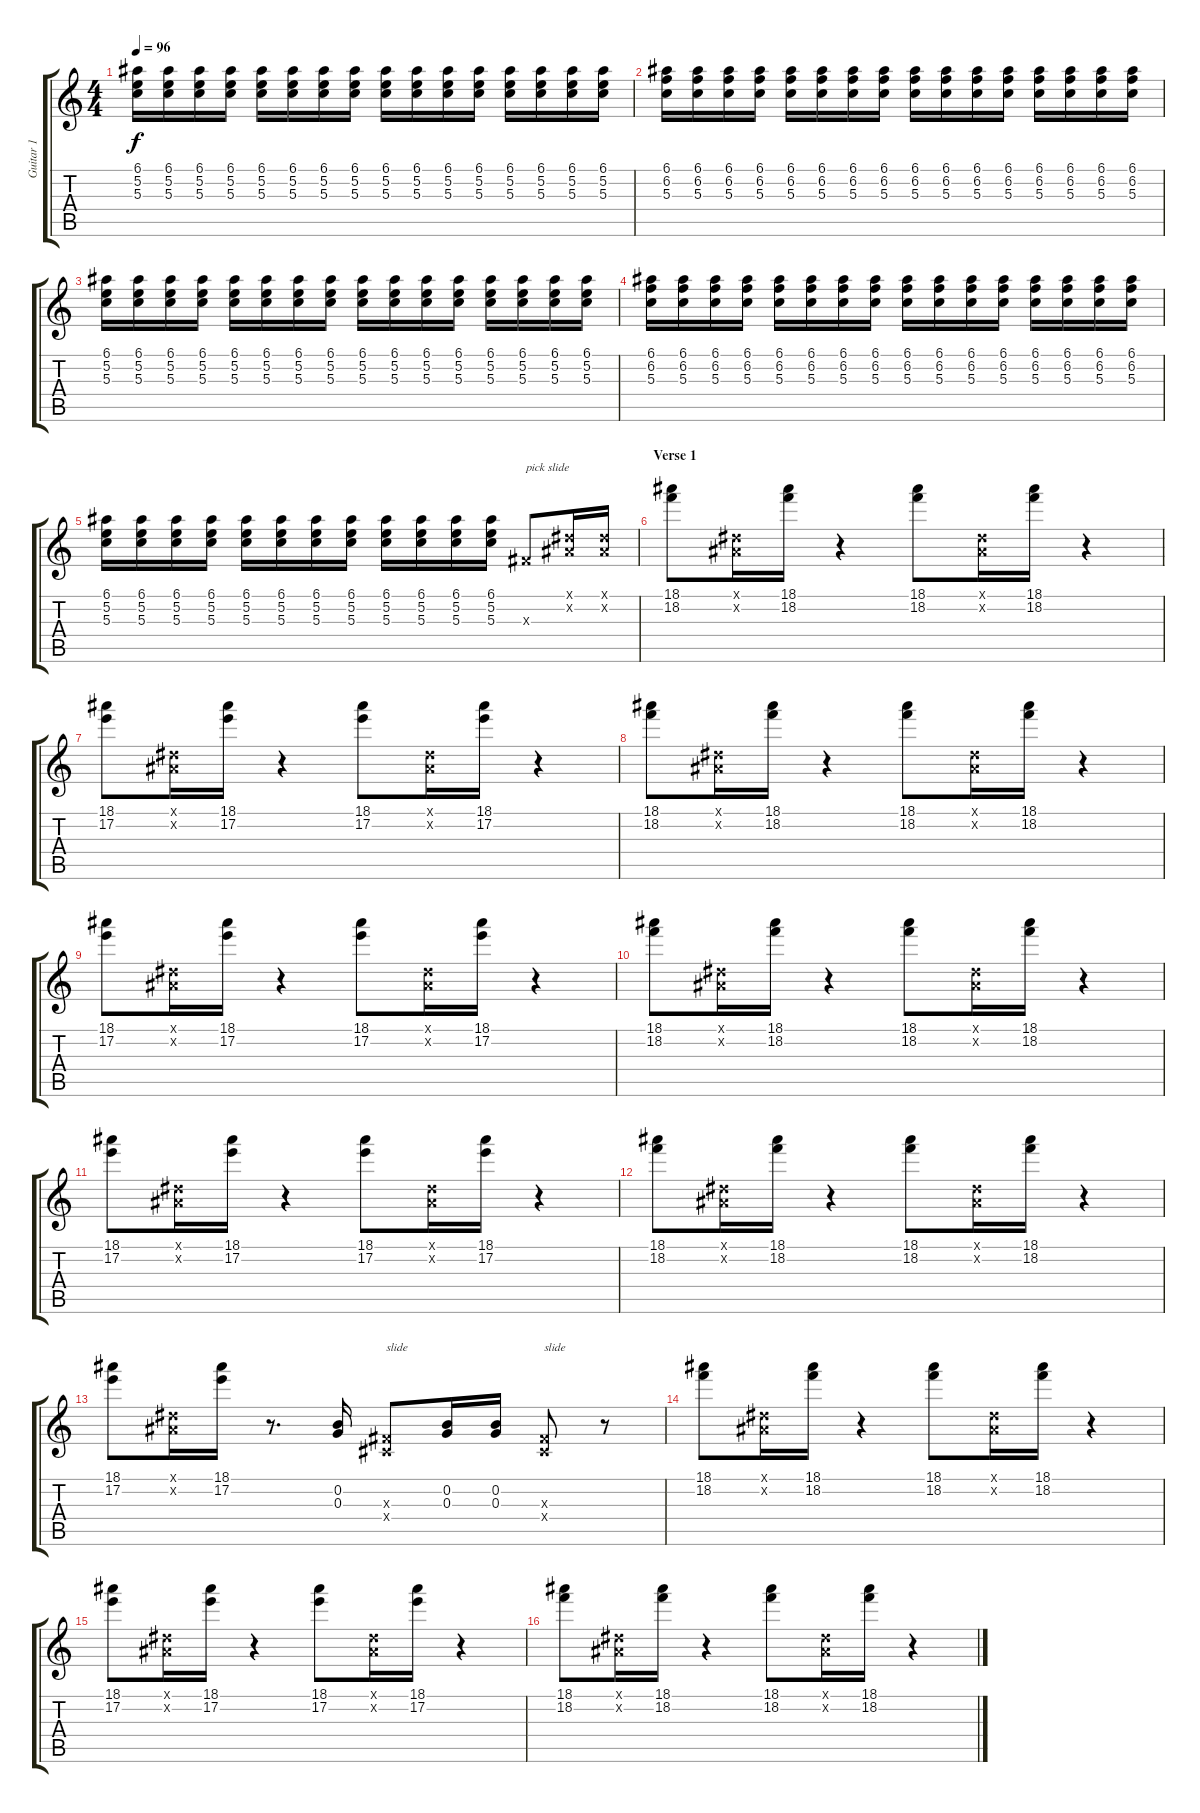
\track ("Guitar 1" "Guitar 1") {instrument electricguitarclean}
\staff {score tabs}
\tuning (E4 B3 G3 D3 A2 E2) {hide}
\ts (4 4)
\tempo 96
\clef g2
\ks c
(6.1 5.2 5.3).16{dy f} (6.1 5.2 5.3).16 (6.1 5.2 5.3).16 (6.1 5.2 5.3).16 (6.1 5.2 5.3).16 (6.1 5.2 5.3).16 (6.1 5.2 5.3).16 (6.1 5.2 5.3).16 (6.1 5.2 5.3).16 (6.1 5.2 5.3).16 (6.1 5.2 5.3).16 (6.1 5.2 5.3).16 (6.1 5.2 5.3).16 (6.1 5.2 5.3).16 (6.1 5.2 5.3).16 (6.1 5.2 5.3).16 |
(6.1 6.2 5.3).16 (6.1 6.2 5.3).16 (6.1 6.2 5.3).16 (6.1 6.2 5.3).16 (6.1 6.2 5.3).16 (6.1 6.2 5.3).16 (6.1 6.2 5.3).16 (6.1 6.2 5.3).16 (6.1 6.2 5.3).16 (6.1 6.2 5.3).16 (6.1 6.2 5.3).16 (6.1 6.2 5.3).16 (6.1 6.2 5.3).16 (6.1 6.2 5.3).16 (6.1 6.2 5.3).16 (6.1 6.2 5.3).16 |
(6.1 5.2 5.3).16 (6.1 5.2 5.3).16 (6.1 5.2 5.3).16 (6.1 5.2 5.3).16 (6.1 5.2 5.3).16 (6.1 5.2 5.3).16 (6.1 5.2 5.3).16 (6.1 5.2 5.3).16 (6.1 5.2 5.3).16 (6.1 5.2 5.3).16 (6.1 5.2 5.3).16 (6.1 5.2 5.3).16 (6.1 5.2 5.3).16 (6.1 5.2 5.3).16 (6.1 5.2 5.3).16 (6.1 5.2 5.3).16 |
(6.1 6.2 5.3).16 (6.1 6.2 5.3).16 (6.1 6.2 5.3).16 (6.1 6.2 5.3).16 (6.1 6.2 5.3).16 (6.1 6.2 5.3).16 (6.1 6.2 5.3).16 (6.1 6.2 5.3).16 (6.1 6.2 5.3).16 (6.1 6.2 5.3).16 (6.1 6.2 5.3).16 (6.1 6.2 5.3).16 (6.1 6.2 5.3).16 (6.1 6.2 5.3).16 (6.1 6.2 5.3).16 (6.1 6.2 5.3).16 |
(6.1 5.2 5.3).16 (6.1 5.2 5.3).16 (6.1 5.2 5.3).16 (6.1 5.2 5.3).16 (6.1 5.2 5.3).16 (6.1 5.2 5.3).16 (6.1 5.2 5.3).16 (6.1 5.2 5.3).16 (6.1 5.2 5.3).16 (6.1 5.2 5.3).16 (6.1 5.2 5.3).16 (6.1 5.2 5.3).16 -1.3{x}.8{txt "pick slide"} (-1.1{x} -1.2{x}).16 (-1.1{x} -1.2{x}).16 |
\section ("" "Verse 1")
(18.1 18.2).8 (-1.1{x} -1.2{x}).16 (18.1 18.2).16 r.4 (18.1 18.2).8 (-1.1{x} -1.2{x}).16 (18.1 18.2).16 r.4 |
(18.1 17.2).8 (-1.1{x} -1.2{x}).16 (18.1 17.2).16 r.4 (18.1 17.2).8 (-1.1{x} -1.2{x}).16 (18.1 17.2).16 r.4 |
(18.1 18.2).8 (-1.1{x} -1.2{x}).16 (18.1 18.2).16 r.4 (18.1 18.2).8 (-1.1{x} -1.2{x}).16 (18.1 18.2).16 r.4 |
(18.1 17.2).8 (-1.1{x} -1.2{x}).16 (18.1 17.2).16 r.4 (18.1 17.2).8 (-1.1{x} -1.2{x}).16 (18.1 17.2).16 r.4 |
(18.1 18.2).8 (-1.1{x} -1.2{x}).16 (18.1 18.2).16 r.4 (18.1 18.2).8 (-1.1{x} -1.2{x}).16 (18.1 18.2).16 r.4 |
(18.1 17.2).8 (-1.1{x} -1.2{x}).16 (18.1 17.2).16 r.4 (18.1 17.2).8 (-1.1{x} -1.2{x}).16 (18.1 17.2).16 r.4 |
(18.1 18.2).8 (-1.1{x} -1.2{x}).16 (18.1 18.2).16 r.4 (18.1 18.2).8 (-1.1{x} -1.2{x}).16 (18.1 18.2).16 r.4 |
(18.1 17.2).8 (-1.1{x} -1.2{x}).16 (18.1 17.2).16 r.8{d} (0.2 0.3).16 (-1.3{x} -1.4{x}).8{txt "slide"} (0.2 0.3).16 (0.2 0.3).16 (-1.3{x} -1.4{x}).8{txt "slide"} r.8 |
(18.1 18.2).8 (-1.1{x} -1.2{x}).16 (18.1 18.2).16 r.4 (18.1 18.2).8 (-1.1{x} -1.2{x}).16 (18.1 18.2).16 r.4 |
(18.1 17.2).8 (-1.1{x} -1.2{x}).16 (18.1 17.2).16 r.4 (18.1 17.2).8 (-1.1{x} -1.2{x}).16 (18.1 17.2).16 r.4 |
(18.1 18.2).8 (-1.1{x} -1.2{x}).16 (18.1 18.2).16 r.4 (18.1 18.2).8 (-1.1{x} -1.2{x}).16 (18.1 18.2).16 r.4
